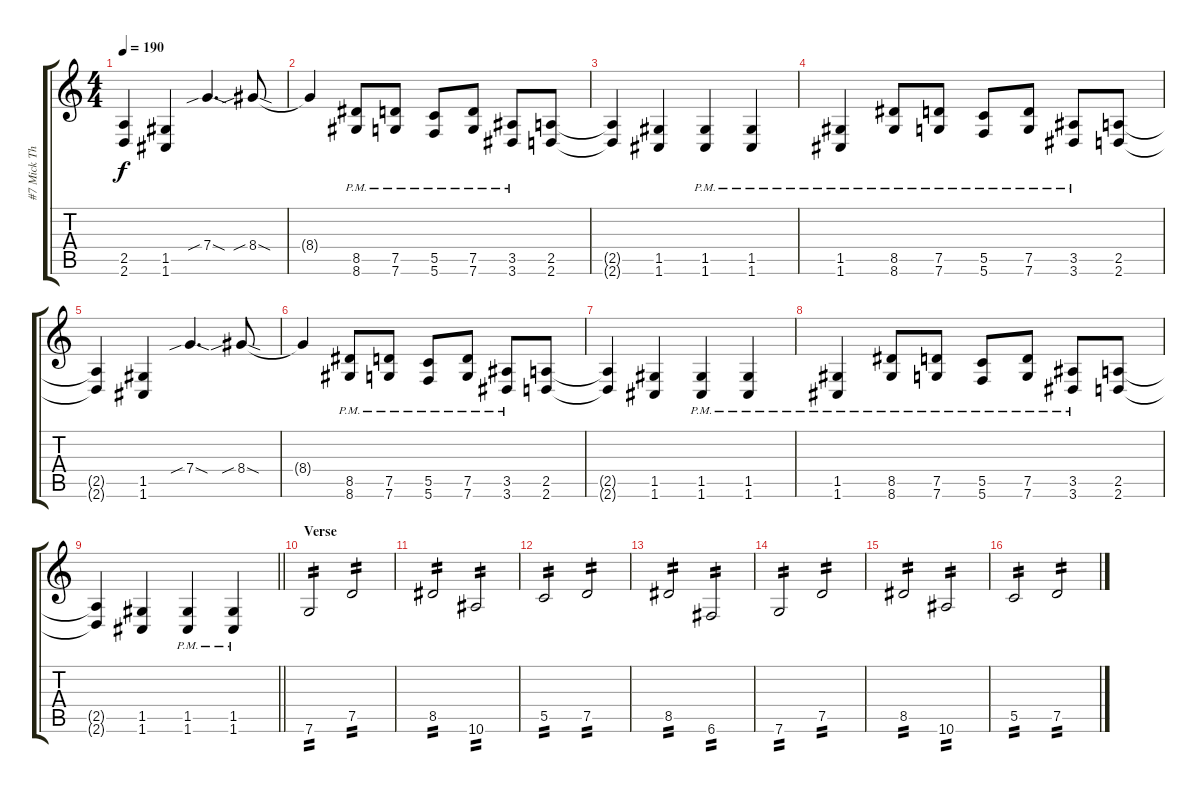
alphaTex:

\track ("#7 Mick Thompson" "#7 Mick Th") {instrument distortionguitar}
\staff {score tabs}
\tuning (D4 A3 F3 C3 G2 C2) {hide}
\ts (4 4)
\tempo 190
\clef g2
\ks c
(2.5{t} 2.6{t}).4{dy f} (1.5 1.6).4 7.4{sib sod}.4{d} 8.4{sib sod}.8 |
8.4{t}.4 (8.5{pm} 8.6{pm}).8 (7.5{pm} 7.6{pm}).8 (5.5{pm} 5.6{pm}).8 (7.5{pm} 7.6{pm}).8 (3.5{pm} 3.6{pm}).8 (2.5 2.6).8 |
(2.5{t} 2.6{t}).4 (1.5 1.6).4 (1.5{pm} 1.6{pm}).4 (1.5{pm} 1.6{pm}).4 |
(1.5{pm} 1.6{pm}).4 (8.5{pm} 8.6{pm}).8 (7.5{pm} 7.6{pm}).8 (5.5{pm} 5.6{pm}).8 (7.5{pm} 7.6{pm}).8 (3.5{pm} 3.6{pm}).8 (2.5 2.6).8 |
(2.5{t} 2.6{t}).4 (1.5 1.6).4 7.4{sib sod}.4{d} 8.4{sib sod}.8 |
8.4{t}.4 (8.5{pm} 8.6{pm}).8 (7.5{pm} 7.6{pm}).8 (5.5{pm} 5.6{pm}).8 (7.5{pm} 7.6{pm}).8 (3.5{pm} 3.6{pm}).8 (2.5 2.6).8 |
(2.5{t} 2.6{t}).4 (1.5 1.6).4 (1.5{pm} 1.6{pm}).4 (1.5{pm} 1.6{pm}).4 |
(1.5{pm} 1.6{pm}).4 (8.5{pm} 8.6{pm}).8 (7.5{pm} 7.6{pm}).8 (5.5{pm} 5.6{pm}).8 (7.5{pm} 7.6{pm}).8 (3.5{pm} 3.6{pm}).8 (2.5 2.6).8 |
\barLineRight lightlight
(2.5{t} 2.6{t}).4 (1.5 1.6).4 (1.5{pm} 1.6{pm}).4 (1.5{pm} 1.6{pm}).4 |
\section ("" "Verse")
7.6.2{tp 2} 7.5.2{tp 2} |
8.5.2{tp 2} 10.6.2{tp 2} |
5.5.2{tp 2} 7.5.2{tp 2} |
8.5.2{tp 2} 6.6.2{tp 2} |
7.6.2{tp 2} 7.5.2{tp 2} |
8.5.2{tp 2} 10.6.2{tp 2} |
5.5.2{tp 2} 7.5.2{tp 2}
